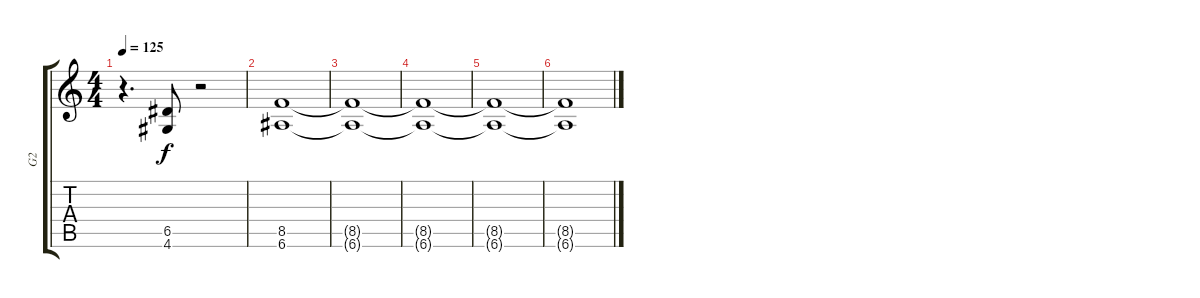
\track ("G2" "G2") {instrument distortionguitar}
\staff {score tabs}
\tuning (E4 B3 G3 D3 A2 E2) {hide}
\ts (4 4)
\tempo 125
\clef g2
\ks c
r.4{d dy f} (6.5 4.6).8 r.2 |
(8.5 6.6).1 |
(8.5{t} 6.6{t}).1 |
(8.5{t} 6.6{t}).1 |
(8.5{t} 6.6{t}).1 |
(8.5{t} 6.6{t}).1
